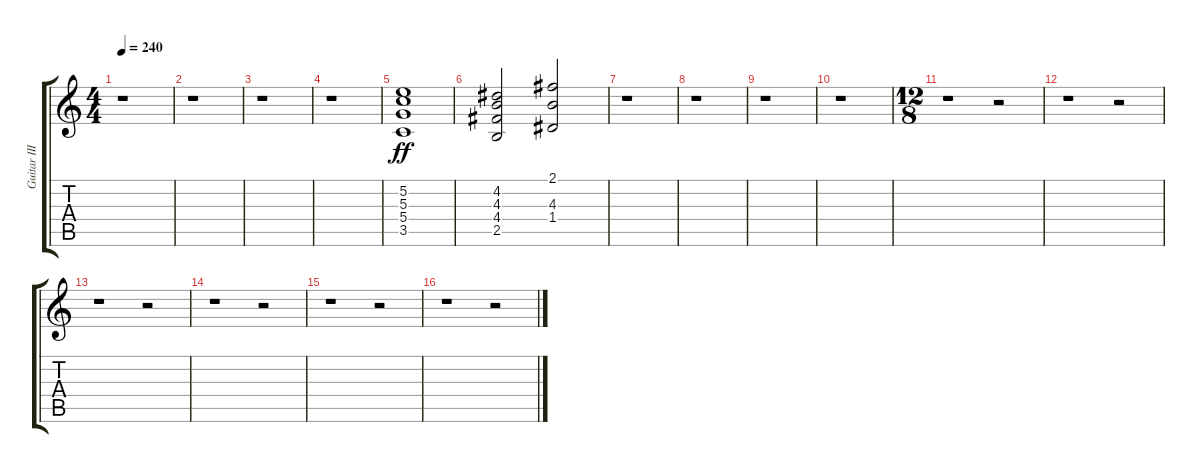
\track ("Guitar III" "Guitar III") {instrument overdrivenguitar}
\staff {score tabs}
\tuning (E4 B3 G3 D3 A2 E2) {hide}
\ts (4 4)
\tempo 240
\clef g2
\ks c
r.1{dy ff} |
r.1 |
r.1 |
r.1 |
(5.2 5.3 5.4 3.5).1 |
(4.2 4.3 4.4 2.5).2 (2.1 4.3 1.4).2 |
r.1 |
r.1 |
r.1 |
r.1 |
\ts (12 8)
r.1 r.2 |
r.1 r.2 |
r.1 r.2 |
r.1 r.2 |
r.1 r.2 |
r.1 r.2
